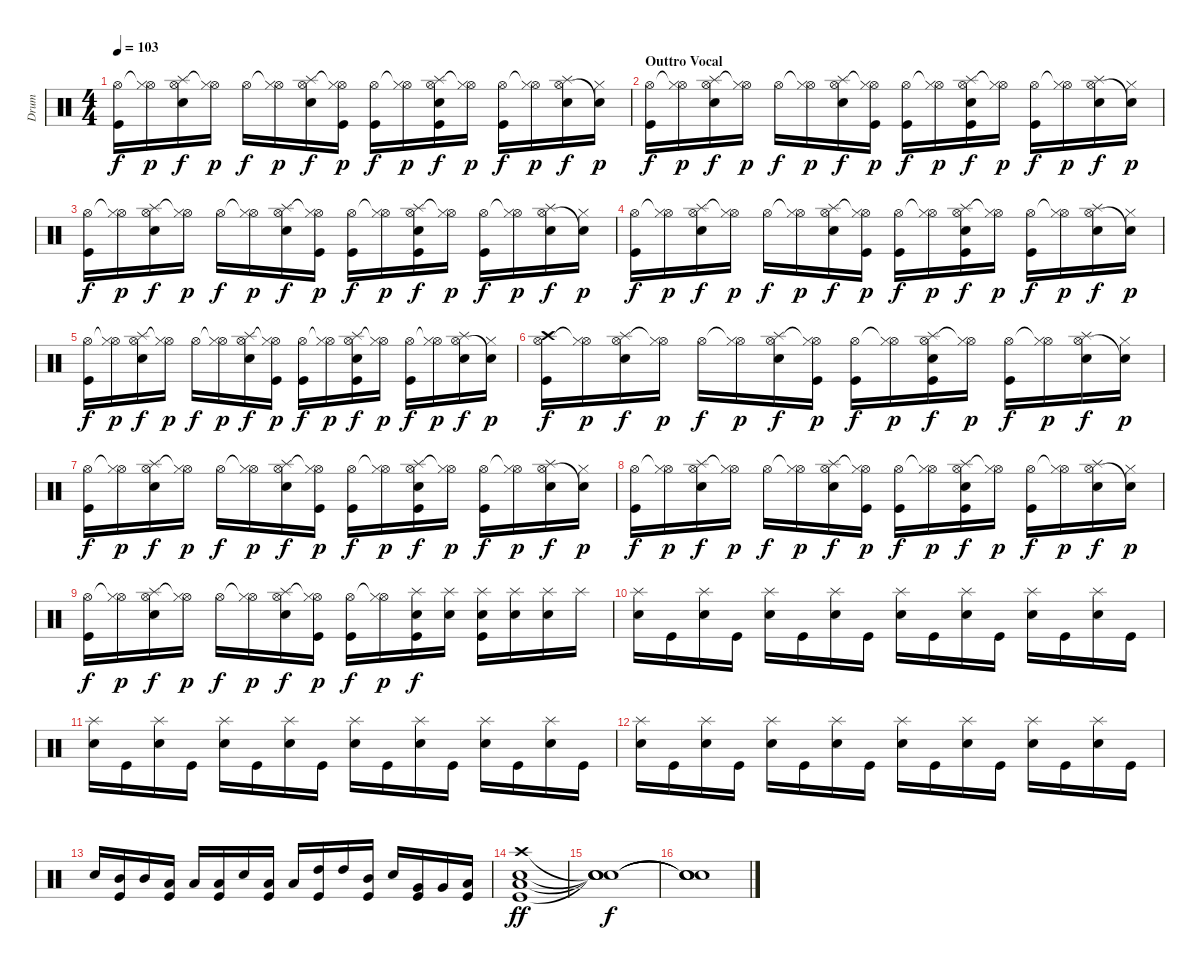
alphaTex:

\track ("Drum" "Drum") {instrument percussion}
\staff {score}
\articulation defaults
\ts (4 4)
\tempo 103
\clef neutral
\ks c
("Hi-Hat (open)" "Kick (hit)").16{dy f} ("Hi-Hat (open)"{t} "Hi-Hat (closed)").16{dy p} ("Hi-Hat (open)" "Splash (hit)" "Snare (hit) 2").16{dy f} ("Hi-Hat (open)"{t} "Hi-Hat (closed)").16{dy p} "Hi-Hat (open)".16{dy f} ("Hi-Hat (open)"{t} "Hi-Hat (closed)").16{dy p} ("Hi-Hat (open)" "Splash (hit)" "Snare (hit) 2").16{dy f} ("Hi-Hat (open)"{t} "Hi-Hat (closed)" "Kick (hit)").16{dy p} ("Hi-Hat (open)" "Kick (hit)").16{dy f} ("Hi-Hat (open)"{t} "Hi-Hat (closed)").16{dy p} ("Hi-Hat (open)" "Splash (hit)" "Snare (hit) 2" "Kick (hit)").16{dy f} ("Hi-Hat (open)"{t} "Hi-Hat (closed)").16{dy p} ("Hi-Hat (open)" "Kick (hit)").16{dy f} ("Hi-Hat (open)"{t} "Hi-Hat (closed)").16{dy p} ("Hi-Hat (open)" "Splash (hit)" "Snare (hit) 2").16{dy f} ("Snare (hit)"{t} "Hi-Hat (closed)").16{dy p} |
\section ("" "Outtro Vocal")
("Hi-Hat (open)" "Kick (hit)").16{dy f} ("Hi-Hat (open)"{t} "Hi-Hat (closed)").16{dy p} ("Hi-Hat (open)" "Splash (hit)" "Snare (hit) 2").16{dy f} ("Hi-Hat (open)"{t} "Hi-Hat (closed)").16{dy p} "Hi-Hat (open)".16{dy f} ("Hi-Hat (open)"{t} "Hi-Hat (closed)").16{dy p} ("Hi-Hat (open)" "Splash (hit)" "Snare (hit) 2").16{dy f} ("Hi-Hat (open)"{t} "Hi-Hat (closed)" "Kick (hit)").16{dy p} ("Hi-Hat (open)" "Kick (hit)").16{dy f} ("Hi-Hat (open)"{t} "Hi-Hat (closed)").16{dy p} ("Hi-Hat (open)" "Splash (hit)" "Snare (hit) 2" "Kick (hit)").16{dy f} ("Hi-Hat (open)"{t} "Hi-Hat (closed)").16{dy p} ("Hi-Hat (open)" "Kick (hit)").16{dy f} ("Hi-Hat (open)"{t} "Hi-Hat (closed)").16{dy p} ("Hi-Hat (open)" "Splash (hit)" "Snare (hit) 2").16{dy f} ("Snare (hit)"{t} "Hi-Hat (closed)").16{dy p} |
("Hi-Hat (open)" "Kick (hit)").16{dy f} ("Hi-Hat (open)"{t} "Hi-Hat (closed)").16{dy p} ("Hi-Hat (open)" "Splash (hit)" "Snare (hit) 2").16{dy f} ("Hi-Hat (open)"{t} "Hi-Hat (closed)").16{dy p} "Hi-Hat (open)".16{dy f} ("Hi-Hat (open)"{t} "Hi-Hat (closed)").16{dy p} ("Hi-Hat (open)" "Splash (hit)" "Snare (hit) 2").16{dy f} ("Hi-Hat (open)"{t} "Hi-Hat (closed)" "Kick (hit)").16{dy p} ("Hi-Hat (open)" "Kick (hit)").16{dy f} ("Hi-Hat (open)"{t} "Hi-Hat (closed)").16{dy p} ("Hi-Hat (open)" "Splash (hit)" "Snare (hit) 2" "Kick (hit)").16{dy f} ("Hi-Hat (open)"{t} "Hi-Hat (closed)").16{dy p} ("Hi-Hat (open)" "Kick (hit)").16{dy f} ("Hi-Hat (open)"{t} "Hi-Hat (closed)").16{dy p} ("Hi-Hat (open)" "Splash (hit)" "Snare (hit) 2").16{dy f} ("Snare (hit)"{t} "Hi-Hat (closed)").16{dy p} |
("Hi-Hat (open)" "Kick (hit)").16{dy f} ("Hi-Hat (open)"{t} "Hi-Hat (closed)").16{dy p} ("Hi-Hat (open)" "Splash (hit)" "Snare (hit) 2").16{dy f} ("Hi-Hat (open)"{t} "Hi-Hat (closed)").16{dy p} "Hi-Hat (open)".16{dy f} ("Hi-Hat (open)"{t} "Hi-Hat (closed)").16{dy p} ("Hi-Hat (open)" "Splash (hit)" "Snare (hit) 2").16{dy f} ("Hi-Hat (open)"{t} "Hi-Hat (closed)" "Kick (hit)").16{dy p} ("Hi-Hat (open)" "Kick (hit)").16{dy f} ("Hi-Hat (open)"{t} "Hi-Hat (closed)").16{dy p} ("Hi-Hat (open)" "Splash (hit)" "Snare (hit) 2" "Kick (hit)").16{dy f} ("Hi-Hat (open)"{t} "Hi-Hat (closed)").16{dy p} ("Hi-Hat (open)" "Kick (hit)").16{dy f} ("Hi-Hat (open)"{t} "Hi-Hat (closed)").16{dy p} ("Hi-Hat (open)" "Splash (hit)" "Snare (hit) 2").16{dy f} ("Snare (hit)"{t} "Hi-Hat (closed)").16{dy p} |
("Hi-Hat (open)" "Kick (hit)").16{dy f} ("Hi-Hat (open)"{t} "Hi-Hat (closed)").16{dy p} ("Hi-Hat (open)" "Splash (hit)" "Snare (hit) 2").16{dy f} ("Hi-Hat (open)"{t} "Hi-Hat (closed)").16{dy p} "Hi-Hat (open)".16{dy f} ("Hi-Hat (open)"{t} "Hi-Hat (closed)").16{dy p} ("Hi-Hat (open)" "Splash (hit)" "Snare (hit) 2").16{dy f} ("Hi-Hat (open)"{t} "Hi-Hat (closed)" "Kick (hit)").16{dy p} ("Hi-Hat (open)" "Kick (hit)").16{dy f} ("Hi-Hat (open)"{t} "Hi-Hat (closed)").16{dy p} ("Hi-Hat (open)" "Splash (hit)" "Snare (hit) 2" "Kick (hit)").16{dy f} ("Hi-Hat (open)"{t} "Hi-Hat (closed)").16{dy p} ("Hi-Hat (open)" "Kick (hit)").16{dy f} ("Hi-Hat (open)"{t} "Hi-Hat (closed)").16{dy p} ("Hi-Hat (open)" "Splash (hit)" "Snare (hit) 2").16{dy f} ("Snare (hit)"{t} "Hi-Hat (closed)").16{dy p} |
("Hi-Hat (open)" "Crash high (hit)" "Kick (hit)").16{dy f} ("Hi-Hat (open)"{t} "Hi-Hat (closed)").16{dy p} ("Hi-Hat (open)" "Splash (hit)" "Snare (hit) 2").16{dy f} ("Hi-Hat (open)"{t} "Hi-Hat (closed)").16{dy p} "Hi-Hat (open)".16{dy f} ("Hi-Hat (open)"{t} "Hi-Hat (closed)").16{dy p} ("Hi-Hat (open)" "Splash (hit)" "Snare (hit) 2").16{dy f} ("Hi-Hat (open)"{t} "Hi-Hat (closed)" "Kick (hit)").16{dy p} ("Hi-Hat (open)" "Kick (hit)").16{dy f} ("Hi-Hat (open)"{t} "Hi-Hat (closed)").16{dy p} ("Hi-Hat (open)" "Splash (hit)" "Snare (hit) 2" "Kick (hit)").16{dy f} ("Hi-Hat (open)"{t} "Hi-Hat (closed)").16{dy p} ("Hi-Hat (open)" "Kick (hit)").16{dy f} ("Hi-Hat (open)"{t} "Hi-Hat (closed)").16{dy p} ("Hi-Hat (open)" "Splash (hit)" "Snare (hit) 2").16{dy f} ("Snare (hit)"{t} "Hi-Hat (closed)").16{dy p} |
("Hi-Hat (open)" "Kick (hit)").16{dy f} ("Hi-Hat (open)"{t} "Hi-Hat (closed)").16{dy p} ("Hi-Hat (open)" "Splash (hit)" "Snare (hit) 2").16{dy f} ("Hi-Hat (open)"{t} "Hi-Hat (closed)").16{dy p} "Hi-Hat (open)".16{dy f} ("Hi-Hat (open)"{t} "Hi-Hat (closed)").16{dy p} ("Hi-Hat (open)" "Splash (hit)" "Snare (hit) 2").16{dy f} ("Hi-Hat (open)"{t} "Hi-Hat (closed)" "Kick (hit)").16{dy p} ("Hi-Hat (open)" "Kick (hit)").16{dy f} ("Hi-Hat (open)"{t} "Hi-Hat (closed)").16{dy p} ("Hi-Hat (open)" "Splash (hit)" "Snare (hit) 2" "Kick (hit)").16{dy f} ("Hi-Hat (open)"{t} "Hi-Hat (closed)").16{dy p} ("Hi-Hat (open)" "Kick (hit)").16{dy f} ("Hi-Hat (open)"{t} "Hi-Hat (closed)").16{dy p} ("Hi-Hat (open)" "Splash (hit)" "Snare (hit) 2").16{dy f} ("Snare (hit)"{t} "Hi-Hat (closed)").16{dy p} |
("Hi-Hat (open)" "Kick (hit)").16{dy f} ("Hi-Hat (open)"{t} "Hi-Hat (closed)").16{dy p} ("Hi-Hat (open)" "Splash (hit)" "Snare (hit) 2").16{dy f} ("Hi-Hat (open)"{t} "Hi-Hat (closed)").16{dy p} "Hi-Hat (open)".16{dy f} ("Hi-Hat (open)"{t} "Hi-Hat (closed)").16{dy p} ("Hi-Hat (open)" "Splash (hit)" "Snare (hit) 2").16{dy f} ("Hi-Hat (open)"{t} "Hi-Hat (closed)" "Kick (hit)").16{dy p} ("Hi-Hat (open)" "Kick (hit)").16{dy f} ("Hi-Hat (open)"{t} "Hi-Hat (closed)").16{dy p} ("Hi-Hat (open)" "Splash (hit)" "Snare (hit) 2" "Kick (hit)").16{dy f} ("Hi-Hat (open)"{t} "Hi-Hat (closed)").16{dy p} ("Hi-Hat (open)" "Kick (hit)").16{dy f} ("Hi-Hat (open)"{t} "Hi-Hat (closed)").16{dy p} ("Hi-Hat (open)" "Splash (hit)" "Snare (hit) 2").16{dy f} ("Snare (hit)"{t} "Hi-Hat (closed)").16{dy p} |
("Hi-Hat (open)" "Kick (hit)").16{dy f} ("Hi-Hat (open)"{t} "Hi-Hat (closed)").16{dy p} ("Hi-Hat (open)" "Splash (hit)" "Snare (hit) 2").16{dy f} ("Hi-Hat (open)"{t} "Hi-Hat (closed)").16{dy p} "Hi-Hat (open)".16{dy f} ("Hi-Hat (open)"{t} "Hi-Hat (closed)").16{dy p} ("Hi-Hat (open)" "Splash (hit)" "Snare (hit) 2").16{dy f} ("Hi-Hat (open)"{t} "Hi-Hat (closed)" "Kick (hit)").16{dy p} ("Hi-Hat (open)" "Kick (hit)").16{dy f} ("Hi-Hat (open)"{t} "Hi-Hat (closed)").16{dy p} ("Splash (hit)" "Snare (hit) 2" "Kick (hit)").16{dy f} ("Splash (hit)" "Snare (hit) 2").16 ("Splash (hit)" "Snare (hit) 2" "Kick (hit)").16 ("Splash (hit)" "Snare (hit) 2").16 ("Splash (hit)" "Snare (hit) 2").16 "Splash (hit)".16 |
("Splash (hit)" "Snare (hit) 2").16 "Kick (hit)".16 ("Splash (hit)" "Snare (hit) 2").16 "Kick (hit)".16 ("Splash (hit)" "Snare (hit) 2").16 "Kick (hit)".16 ("Splash (hit)" "Snare (hit) 2").16 "Kick (hit)".16 ("Splash (hit)" "Snare (hit) 2").16 "Kick (hit)".16 ("Splash (hit)" "Snare (hit) 2").16 "Kick (hit)".16 ("Splash (hit)" "Snare (hit) 2").16 "Kick (hit)".16 ("Splash (hit)" "Snare (hit) 2").16 "Kick (hit)".16 |
("Splash (hit)" "Snare (hit) 2").16 "Kick (hit)".16 ("Splash (hit)" "Snare (hit) 2").16 "Kick (hit)".16 ("Splash (hit)" "Snare (hit) 2").16 "Kick (hit)".16 ("Splash (hit)" "Snare (hit) 2").16 "Kick (hit)".16 ("Splash (hit)" "Snare (hit) 2").16 "Kick (hit)".16 ("Splash (hit)" "Snare (hit) 2").16 "Kick (hit)".16 ("Splash (hit)" "Snare (hit) 2").16 "Kick (hit)".16 ("Splash (hit)" "Snare (hit) 2").16 "Kick (hit)".16 |
("Splash (hit)" "Snare (hit) 2").16 "Kick (hit)".16 ("Splash (hit)" "Snare (hit) 2").16 "Kick (hit)".16 ("Splash (hit)" "Snare (hit) 2").16 "Kick (hit)".16 ("Splash (hit)" "Snare (hit) 2").16 "Kick (hit)".16 ("Splash (hit)" "Snare (hit) 2").16 "Kick (hit)".16 ("Splash (hit)" "Snare (hit) 2").16 "Kick (hit)".16 ("Splash (hit)" "Snare (hit) 2").16 "Kick (hit)".16 ("Splash (hit)" "Snare (hit) 2").16 "Kick (hit)".16 |
"Snare (hit) 2".16 ("Mid Tom (hit)" "Kick (hit)").16 "Mid Tom (hit)".16 ("Low Tom (hit)" "Kick (hit)").16 "Low Tom (hit)".16 ("Low Tom (hit)" "Kick (hit)").16 "Snare (hit) 2".16 ("Low Tom (hit)" "Kick (hit)").16 "Low Tom (hit)".16 ("High Tom (hit)" "Kick (hit)").16 "High Tom (hit)".16 ("Mid Tom (hit)" "Kick (hit)").16 "Snare (hit) 2".16 ("Very Low Tom (hit)" "Kick (hit)").16 "Very Low Tom (hit)".16 ("Low Floor Tom (hit)" "Kick (hit)").16 |
("Crash high (hit)" "Snare (hit) 2" "Low Floor Tom (hit)" "Kick (hit)").1{dy ff} |
("Snare (hit)"{t} "Snare (hit)"{t} "Snare (hit)"{t} "Snare (hit)"{t}).1{dy f} |
("Snare (hit)"{t} "Snare (hit)"{t} "Snare (hit)"{t} "Snare (hit)"{t}).1
